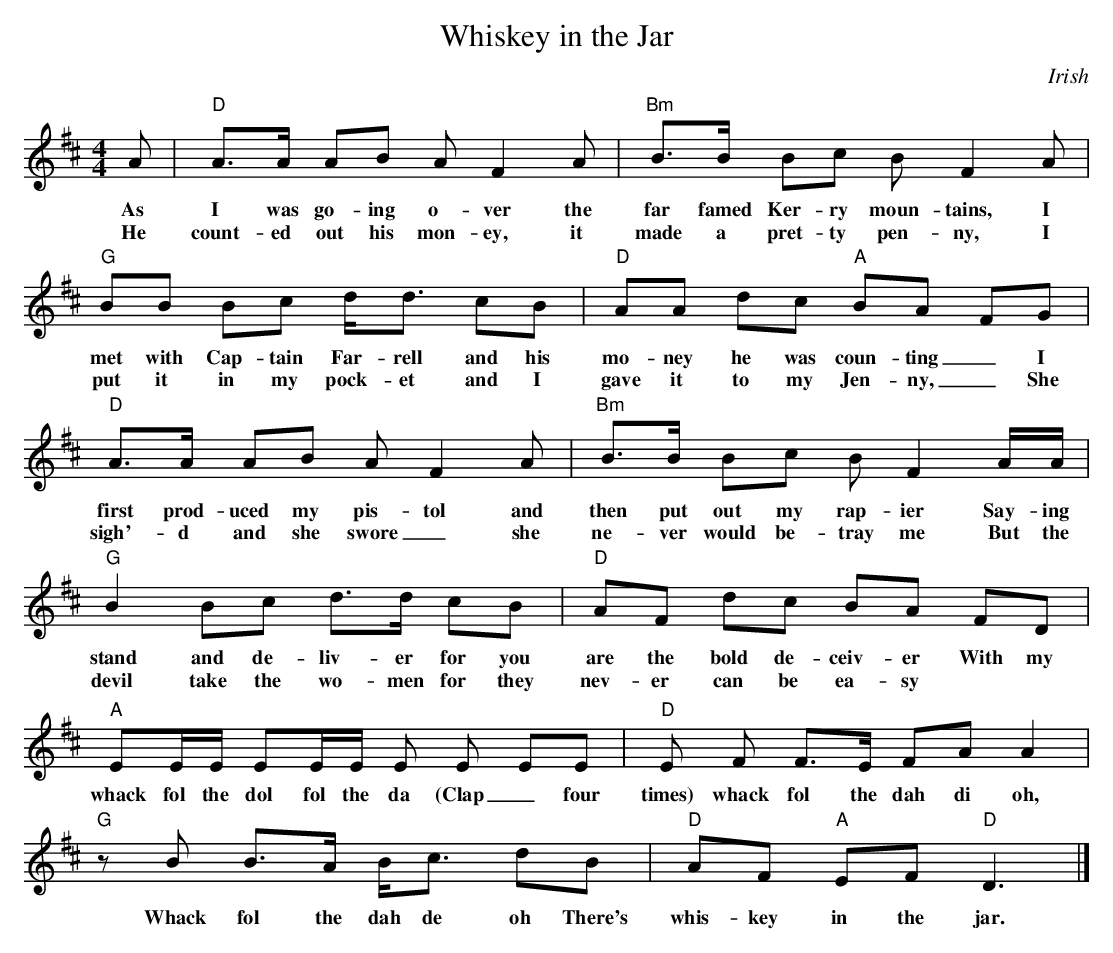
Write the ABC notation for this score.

X:1
T:Whiskey in the Jar
C:Irish
M:4/4
L:1/8
K:D
A | "D"A>A AB A F2 A | "Bm"B>B Bc B F2 A |
w:As I was go-ing o-ver the far famed Ker-ry moun-tains, I
w:He count-ed out his mon-ey, it made a pret-ty pen-ny, I
"G"BB Bc d<d cB | "D"AA dc "A"BA FG |
w:met with Cap-tain Far-rell and his mo-ney he was coun-ting_ I
w:put it in my pock-et and I gave it to my Jen-ny,_ She
"D"A>A AB A F2 A | "Bm"B>B Bc B F2 A/A/ |
w:first prod-uced my pis-tol and then put out my rap-ier Say-ing
w:sigh'-d and she swore_ she ne-ver would be-tray me But the
"G"B2 Bc d>d cB | "D"AF dc BA FD |
w:stand and de-liv-er for you are the bold de-ceiv-er With my
w:devil take the wo-men for they nev-er can be ea-sy * *
"A"EE/E/ EE/E/ E E EE | "D"E F F>E FA A2 |
w:whack fol the dol fol the da (Clap_ four times) whack fol the dah di oh,
"G"z B B>A B<c dB | "D"AF "A"EF "D"D3 |]
w:Whack fol the dah de oh There's whis-key in the jar.
